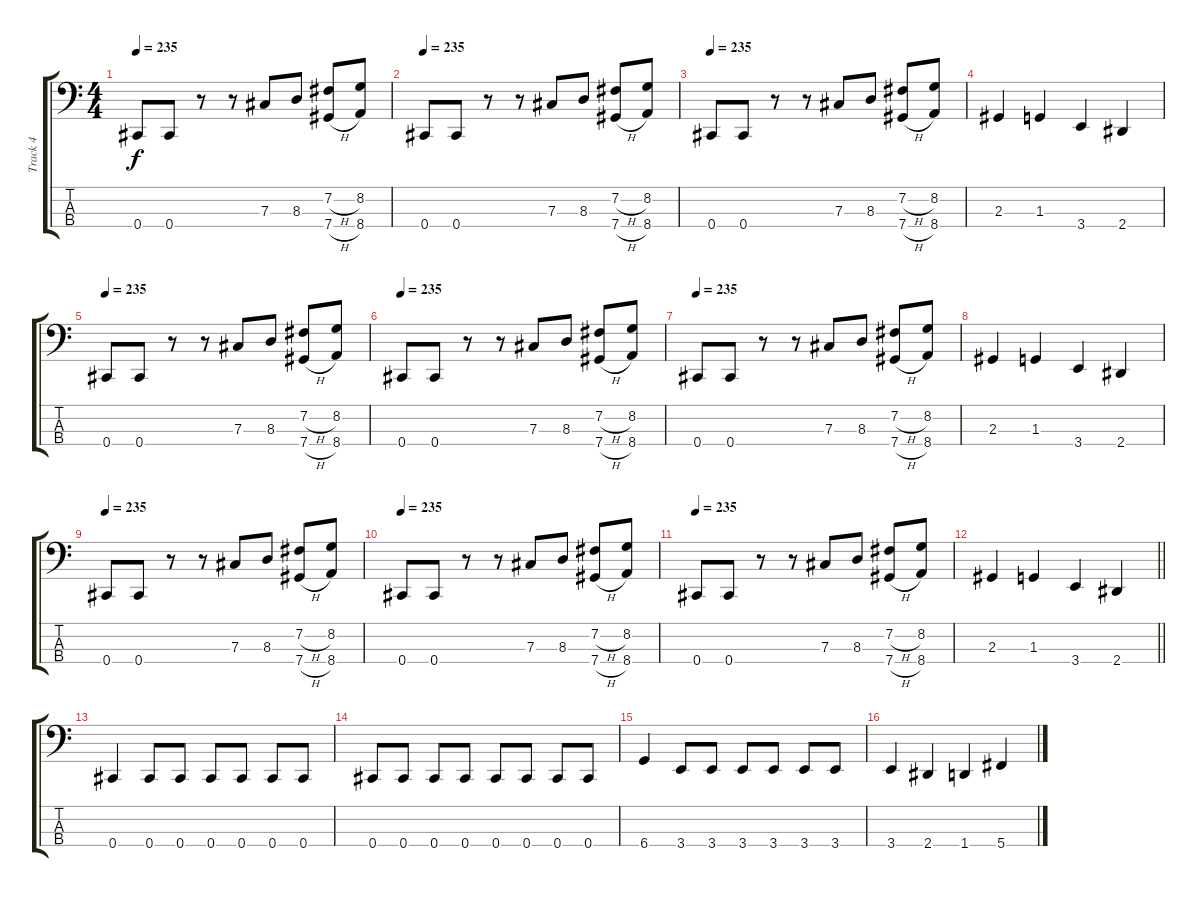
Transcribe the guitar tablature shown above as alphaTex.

\track ("Track 4" "Track 4") {instrument electricbasspick}
\staff {score tabs}
\tuning (E2 B1 Gb1 Db1) {hide}
\ts (4 4)
\tempo 235
\clef f4
\ks c
0.4.8{dy f} 0.4.8 r.8 r.8 7.3.8 8.3.8 (7.2{h} 7.4{h}).8 (8.2 8.4).8 |
\tempo 235
0.4.8 0.4.8 r.8 r.8 7.3.8 8.3.8 (7.2{h} 7.4{h}).8 (8.2 8.4).8 |
\tempo 235
0.4.8 0.4.8 r.8 r.8 7.3.8 8.3.8 (7.2{h} 7.4{h}).8 (8.2 8.4).8 |
2.3.4 1.3.4 3.4.4 2.4.4 |
\tempo 235
0.4.8 0.4.8 r.8 r.8 7.3.8 8.3.8 (7.2{h} 7.4{h}).8 (8.2 8.4).8 |
\tempo 235
0.4.8 0.4.8 r.8 r.8 7.3.8 8.3.8 (7.2{h} 7.4{h}).8 (8.2 8.4).8 |
\tempo 235
0.4.8 0.4.8 r.8 r.8 7.3.8 8.3.8 (7.2{h} 7.4{h}).8 (8.2 8.4).8 |
2.3.4 1.3.4 3.4.4 2.4.4 |
\tempo 235
0.4.8 0.4.8 r.8 r.8 7.3.8 8.3.8 (7.2{h} 7.4{h}).8 (8.2 8.4).8 |
\tempo 235
0.4.8 0.4.8 r.8 r.8 7.3.8 8.3.8 (7.2{h} 7.4{h}).8 (8.2 8.4).8 |
\tempo 235
0.4.8 0.4.8 r.8 r.8 7.3.8 8.3.8 (7.2{h} 7.4{h}).8 (8.2 8.4).8 |
\barLineRight lightlight
2.3.4 1.3.4 3.4.4 2.4.4 |
0.4.4 0.4.8 0.4.8 0.4.8 0.4.8 0.4.8 0.4.8 |
0.4.8 0.4.8 0.4.8 0.4.8 0.4.8 0.4.8 0.4.8 0.4.8 |
6.4.4 3.4.8 3.4.8 3.4.8 3.4.8 3.4.8 3.4.8 |
3.4.4 2.4.4 1.4.4 5.4.4
